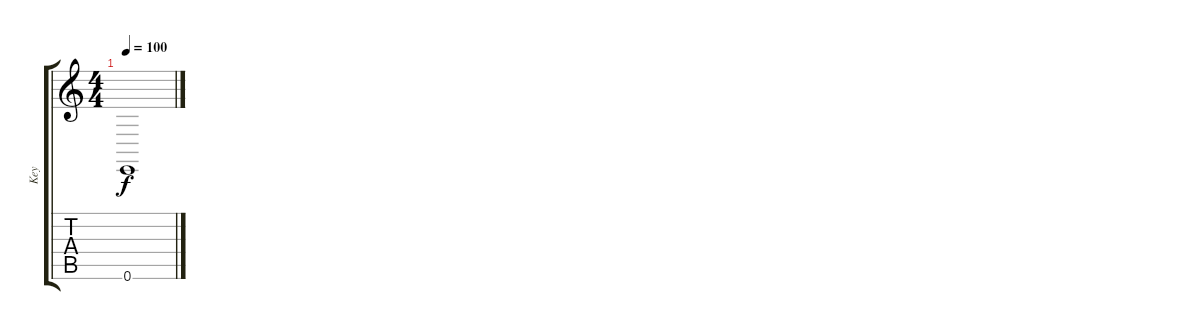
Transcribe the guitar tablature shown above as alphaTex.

\track ("Key" "Key") {instrument synthstrings1}
\staff {score tabs}
\tuning (E4 B3 G3 D3 A2 E2) {hide}
\ts (4 4)
\tempo 100
\clef g2
\ks c
0.6.1{dy f}
